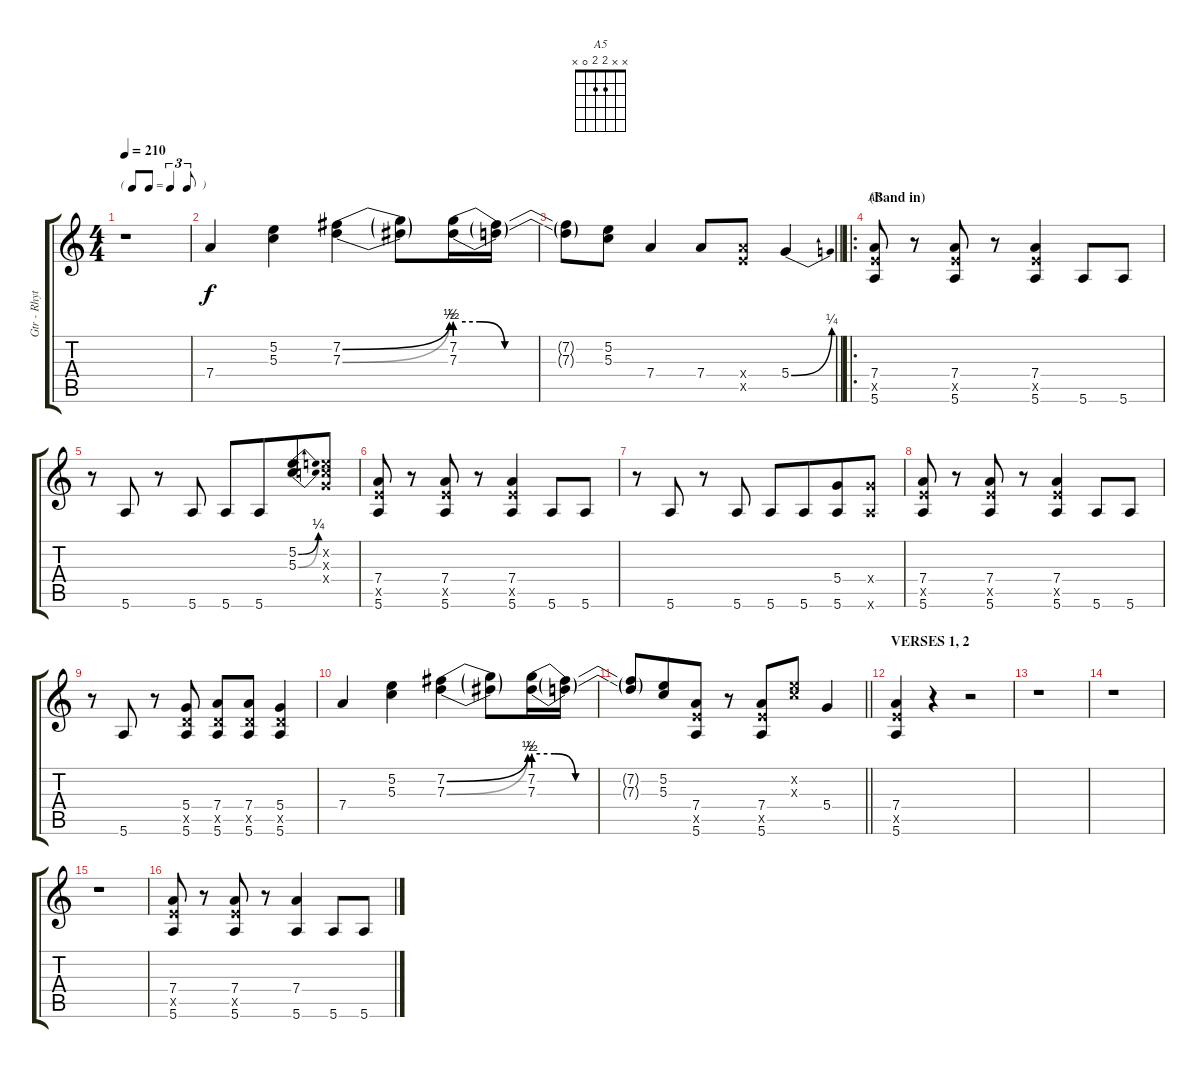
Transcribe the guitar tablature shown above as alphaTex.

\track ("Gtr - Rhythm 1" "Gtr - Rhyt") {instrument overdrivenguitar}
\staff {score tabs}
\tuning (E4 B3 G3 D3 A2 E2) {hide}
\chord ("A5" x x 2 2 0 x)
\ts (4 4)
\tf triplet8th
\tempo 210
\clef g2
\ks c
r.1{dy f} |
7.4.4 (5.2 5.3).4 (7.2{be (bend 0 0 60 2)} 7.3{be (bend 0 0 60 2)}).4 (7.2{t} 7.3{t}).8 (7.2{be (custom 0 2 10 2 20 0 60 0)} 7.3{be (custom 0 2 10 2 20 0 60 0)}).16 (7.2{t} 7.3{t}).16 |
\barLineRight lightlight
(7.2{t} 7.3{t}).8 (5.2 5.3).8 7.4.4 7.4.8 (7.4{x} 7.5{x}).8 5.4{be (bend 0 0 60 1)}.4 |
\ro
\section ("" "(Band in)")
(7.4 7.5{x} 5.6).8{ch "A5"} r.8 (7.4 7.5{x} 5.6).8 r.8 (7.4 7.5{x} 5.6).4 5.6.8 5.6.8 |
r.8 5.6.8 r.8 5.6.8 5.6.8 5.6.8{beam merge} (5.2{be (bend 0 0 60 1)} 5.3{be (bend 0 0 60 1)}).8 (5.2{x} 5.3{x} 5.4{x}).8 |
(7.4 7.5{x} 5.6).8 r.8 (7.4 7.5{x} 5.6).8 r.8 (7.4 7.5{x} 5.6).4 5.6.8 5.6.8 |
r.8 5.6.8 r.8 5.6.8 5.6.8 5.6.8{beam merge} (5.4 5.6).8 (5.4{x} 5.6{x}).8 |
(7.4 7.5{x} 5.6).8 r.8 (7.4 7.5{x} 5.6).8 r.8 (7.4 7.5{x} 5.6).4 5.6.8 5.6.8 |
r.8 5.6.8 r.8 (5.4 5.5{x} 5.6).8 (7.4 5.5{x} 5.6).8 (7.4 5.5{x} 5.6).8 (5.4 5.5{x} 5.6).4 |
7.4.4 (5.2 5.3).4 (7.2{be (bend 0 0 60 2)} 7.3{be (bend 0 0 60 2)}).4 (7.2{t} 7.3{t}).8 (7.2{be (custom 0 2 10 2 20 0 60 0)} 7.3{be (custom 0 2 10 2 20 0 60 0)}).16 (7.2{t} 7.3{t}).16 |
\barLineRight lightlight
(7.2{t} 7.3{t}).8 (5.2 5.3).8{beam merge} (7.4 7.5{x} 5.6).8 r.8 (7.4 7.5{x} 5.6).8 (5.2{x} 5.3{x}).8 5.4.4 |
\section ("" "VERSES 1, 2")
(7.4 7.5{x} 5.6).4 r.4 r.2 |
r.1 |
r.1 |
r.1 |
(7.4 7.5{x} 5.6).8 r.8 (7.4 7.5{x} 5.6).8 r.8 (7.4 5.6).4 5.6.8 5.6.8
